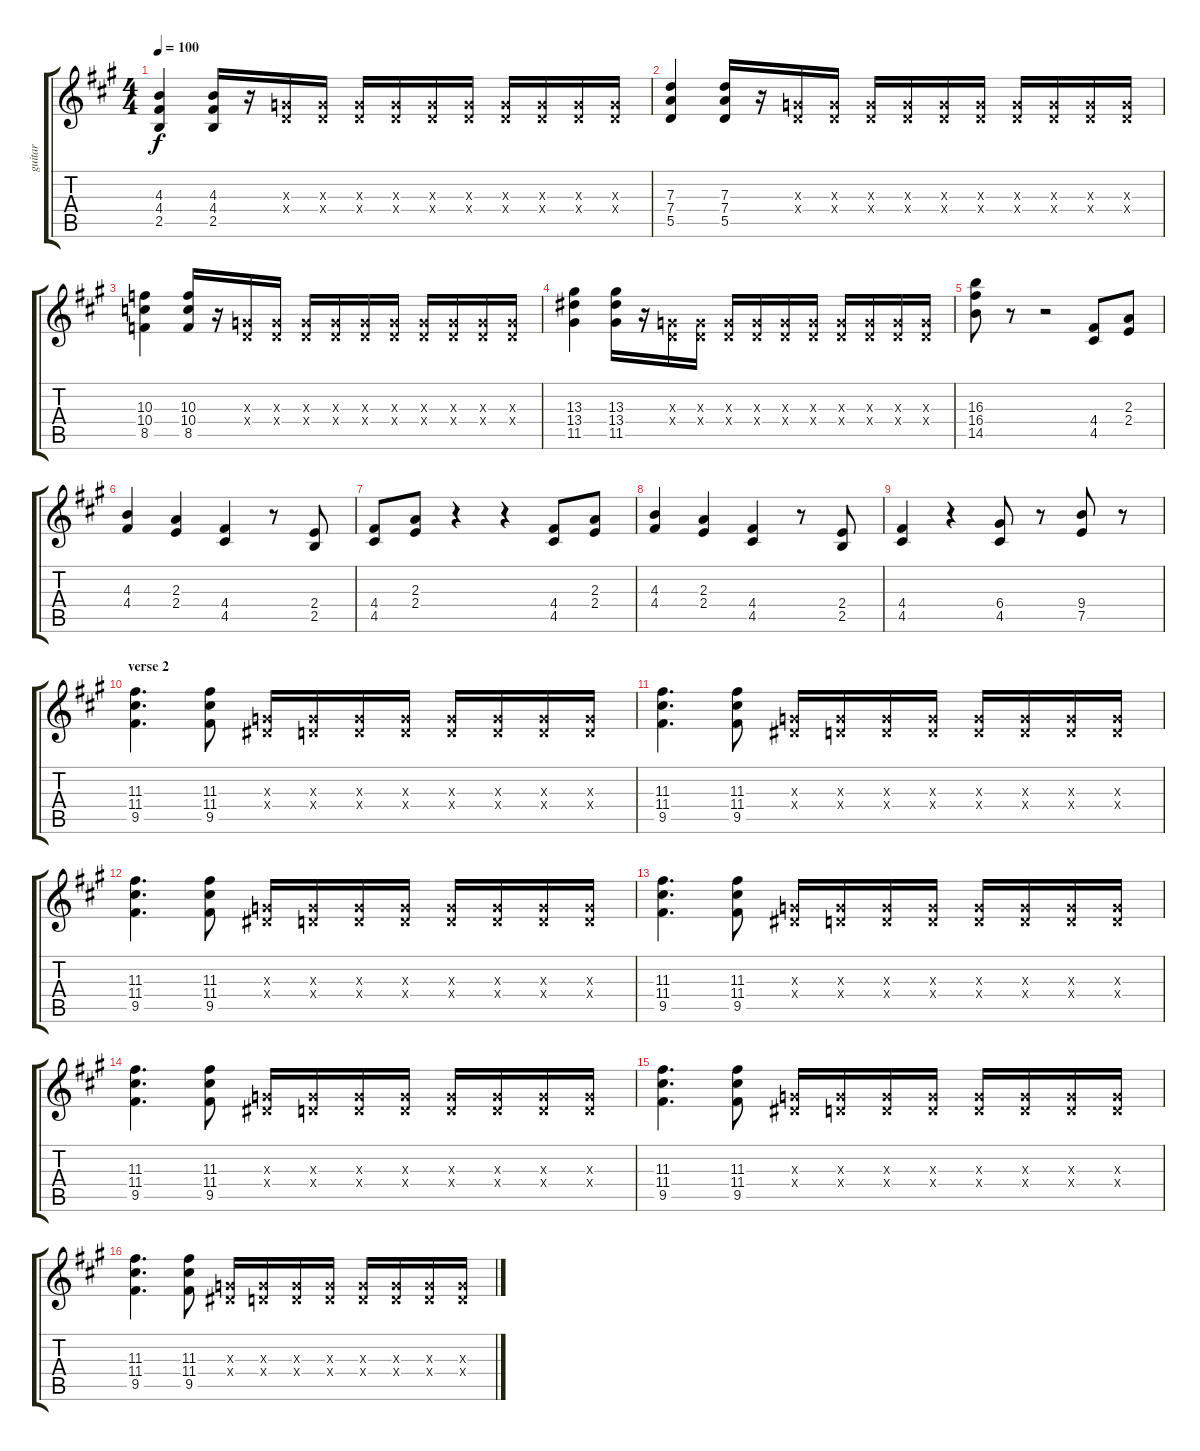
\track ("guitar" "guitar") {instrument distortionguitar}
\staff {score tabs}
\tuning (E4 B3 G3 D3 A2 E2) {hide}
\ts (4 4)
\tempo 100
\clef g2
\ks a
(4.3 4.4 2.5).4{dy f} (4.3 4.4 2.5).16 r.16 (0.3{x} 0.4{x}).16 (0.3{x} 0.4{x}).16 (0.3{x} 0.4{x}).16 (0.3{x} 0.4{x}).16 (0.3{x} 0.4{x}).16 (0.3{x} 0.4{x}).16 (0.3{x} 0.4{x}).16 (0.3{x} 0.4{x}).16 (0.3{x} 0.4{x}).16 (0.3{x} 0.4{x}).16 |
(7.3 7.4 5.5).4 (7.3 7.4 5.5).16 r.16 (0.3{x} 0.4{x}).16 (0.3{x} 0.4{x}).16 (0.3{x} 0.4{x}).16 (0.3{x} 0.4{x}).16 (0.3{x} 0.4{x}).16 (0.3{x} 0.4{x}).16 (0.3{x} 0.4{x}).16 (0.3{x} 0.4{x}).16 (0.3{x} 0.4{x}).16 (0.3{x} 0.4{x}).16 |
(10.3 10.4 8.5).4 (10.3 10.4 8.5).16 r.16 (0.3{x} 0.4{x}).16 (0.3{x} 0.4{x}).16 (0.3{x} 0.4{x}).16 (0.3{x} 0.4{x}).16 (0.3{x} 0.4{x}).16 (0.3{x} 0.4{x}).16 (0.3{x} 0.4{x}).16 (0.3{x} 0.4{x}).16 (0.3{x} 0.4{x}).16 (0.3{x} 0.4{x}).16 |
(13.3 13.4 11.5).4 (13.3 13.4 11.5).16 r.16 (0.3{x} 0.4{x}).16 (0.3{x} 0.4{x}).16 (0.3{x} 0.4{x}).16 (0.3{x} 0.4{x}).16 (0.3{x} 0.4{x}).16 (0.3{x} 0.4{x}).16 (0.3{x} 0.4{x}).16 (0.3{x} 0.4{x}).16 (0.3{x} 0.4{x}).16 (0.3{x} 0.4{x}).16 |
(16.3 16.4 14.5).8 r.8 r.2 (4.4 4.5).8 (2.3 2.4).8 |
(4.3 4.4).4 (2.3 2.4).4 (4.4 4.5).4 r.8 (2.4 2.5).8 |
(4.4 4.5).8 (2.3 2.4).8 r.4 r.4 (4.4 4.5).8 (2.3 2.4).8 |
(4.3 4.4).4 (2.3 2.4).4 (4.4 4.5).4 r.8 (2.4 2.5).8 |
(4.4 4.5).4 r.4 (6.4 4.5).8 r.8 (9.4 7.5).8 r.8 |
\section ("" "verse 2")
(11.3 11.4 9.5).4{d} (11.3 11.4 9.5).8 (0.3{x} 1.4{x}).16 (0.3{x} 0.4{x}).16 (0.3{x} 0.4{x}).16 (0.3{x} 0.4{x}).16 (0.3{x} 0.4{x}).16 (0.3{x} 0.4{x}).16 (0.3{x} 0.4{x}).16 (0.3{x} 0.4{x}).16 |
(11.3 11.4 9.5).4{d} (11.3 11.4 9.5).8 (0.3{x} 1.4{x}).16 (0.3{x} 0.4{x}).16 (0.3{x} 0.4{x}).16 (0.3{x} 0.4{x}).16 (0.3{x} 0.4{x}).16 (0.3{x} 0.4{x}).16 (0.3{x} 0.4{x}).16 (0.3{x} 0.4{x}).16 |
(11.3 11.4 9.5).4{d} (11.3 11.4 9.5).8 (0.3{x} 1.4{x}).16 (0.3{x} 0.4{x}).16 (0.3{x} 0.4{x}).16 (0.3{x} 0.4{x}).16 (0.3{x} 0.4{x}).16 (0.3{x} 0.4{x}).16 (0.3{x} 0.4{x}).16 (0.3{x} 0.4{x}).16 |
(11.3 11.4 9.5).4{d} (11.3 11.4 9.5).8 (0.3{x} 1.4{x}).16 (0.3{x} 0.4{x}).16 (0.3{x} 0.4{x}).16 (0.3{x} 0.4{x}).16 (0.3{x} 0.4{x}).16 (0.3{x} 0.4{x}).16 (0.3{x} 0.4{x}).16 (0.3{x} 0.4{x}).16 |
(11.3 11.4 9.5).4{d} (11.3 11.4 9.5).8 (0.3{x} 1.4{x}).16 (0.3{x} 0.4{x}).16 (0.3{x} 0.4{x}).16 (0.3{x} 0.4{x}).16 (0.3{x} 0.4{x}).16 (0.3{x} 0.4{x}).16 (0.3{x} 0.4{x}).16 (0.3{x} 0.4{x}).16 |
(11.3 11.4 9.5).4{d} (11.3 11.4 9.5).8 (0.3{x} 1.4{x}).16 (0.3{x} 0.4{x}).16 (0.3{x} 0.4{x}).16 (0.3{x} 0.4{x}).16 (0.3{x} 0.4{x}).16 (0.3{x} 0.4{x}).16 (0.3{x} 0.4{x}).16 (0.3{x} 0.4{x}).16 |
(11.3 11.4 9.5).4{d} (11.3 11.4 9.5).8 (0.3{x} 1.4{x}).16 (0.3{x} 0.4{x}).16 (0.3{x} 0.4{x}).16 (0.3{x} 0.4{x}).16 (0.3{x} 0.4{x}).16 (0.3{x} 0.4{x}).16 (0.3{x} 0.4{x}).16 (0.3{x} 0.4{x}).16
